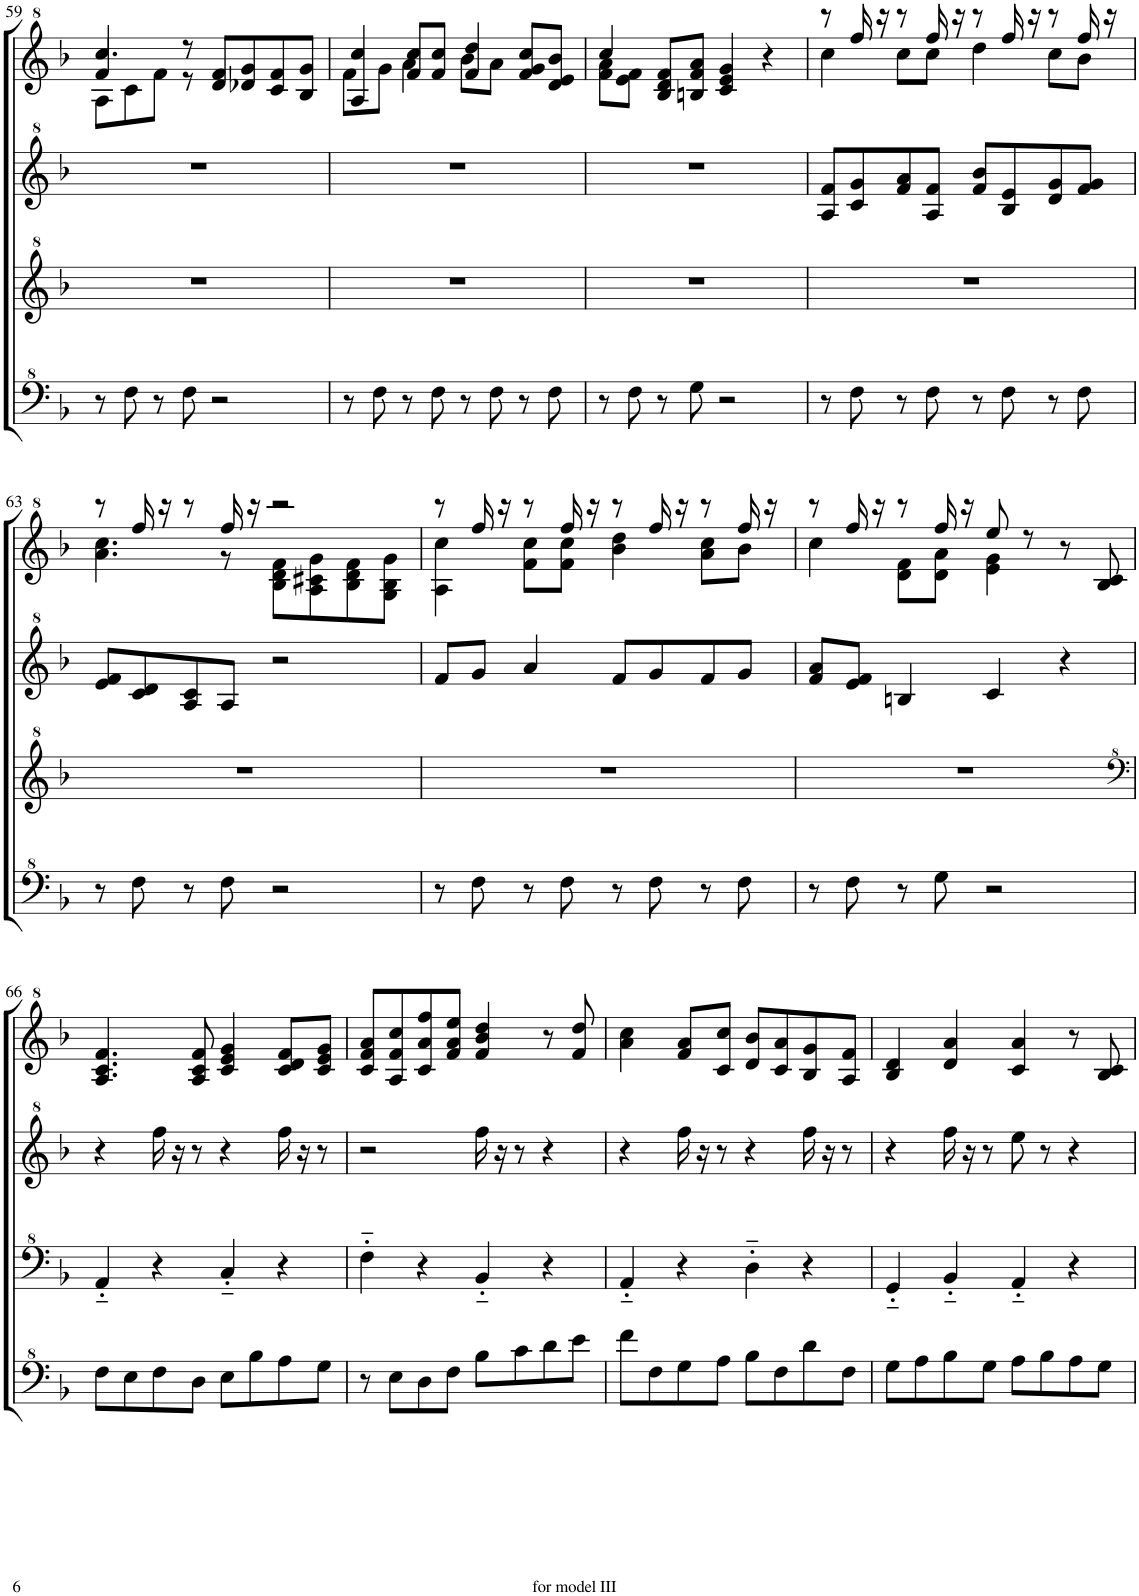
**kern	**kern	**kern	**kern
*part1	*part1	*part1	*part1
*staff4	*staff3	*staff2	*staff1
*I"Model III	*	*	*
!!LO:PB:g=z
*clefF^4	*clefG^2	*clefG^2	*clefG^2
*k[b-]	*k[b-]	*k[b-]	*k[b-]
*M4/4	*M4/4	*M4/4	*M4/4
=59	=59	=59	=59
*	*	*	*^
*	*	*	*	*^
8r	1r	1r	4.ccc/	8a\L	4ff/
8f\	.	.	.	8cc\	.
8r	.	.	.	8ff\J	2.ryy
8f\	.	.	8r	8r	.
2r	.	.	8dd/ 8ff/L	2ryy	.
.	.	.	8dd-X/ 8gg/	.	.
.	.	.	8cc/ 8ff/	.	.
.	.	.	8b-/ 8gg/J	.	.
*	*	*	*	*v	*v
=60	=60	=60	=60	=60
8r	1r	1r	4a/ 4ccc/	8ff\L
8f\	.	.	.	8gg\J
8r	.	.	8ff/ 8ccc/L	4aa\
8f\	.	.	8ff/ 8ccc/J	.
8r	.	.	4ff/ 4ddd/	8bb-\L
8f\	.	.	.	8aa\J
8r	.	.	8ff/ 8gg/ 8ccc/L	4ryy
8f\	.	.	8dd/ 8ee/ 8bb-/J	.
=61	=61	=61	=61	=61
8r	1r	1r	4ccc/	8ff\ 8aa\L
8f\	.	.	.	8ee\ 8ff\J
8r	.	.	8b-/ 8dd/ 8ff/L	2.ryy
8g\	.	.	8bn/ 8ff/ 8aa/J	.
2r	.	.	4cc/ 4ee/ 4gg/	.
.	.	.	4r	.
=62	=62	=62	=62	=62
8r	1r	8a/ 8ff/L	8r	4ccc\
8f\	.	8cc/ 8gg/	16fff/	.
.	.	.	16r	.
8r	.	8ff/ 8aa/	8r	8ccc\L
8f\	.	8a/ 8ff/J	16fff/	8ccc\J
.	.	.	16r	.
8r	.	8ff/ 8bb-/L	8r	4ddd\
8f\	.	8b-/ 8ee/	16fff/	.
.	.	.	16r	.
8r	.	8dd/ 8gg/	8r	8ccc\L
8f\	.	8ff/ 8gg/J	16fff/	8bb-\J
.	.	.	16r	.
!!LO:LB:g=z	!!
=63	=63	=63	=63	=63
8r	1r	8ee/ 8ff/L	8r	4.aa\ 4.ccc\
8f\	.	8cc/ 8dd/	16fff/	.
.	.	.	16r	.
8r	.	8a/ 8cc/	8r	.
8f\	.	8a/J	16fff/	8r
.	.	.	16r	.
2r	.	2r	2r	8b-\ 8dd\ 8ff\L
.	.	.	.	8a\ 8cc#X\ 8gg\
.	.	.	.	8b-\ 8dd\ 8ff\
.	.	.	.	8g\ 8b-\ 8gg\J
=64	=64	=64	=64	=64
8r	1r	8ff/L	8r	4a\ 4ccc\
8f\	.	8gg/J	16fff/	.
.	.	.	16r	.
8r	.	4aa/	8r	8ff\ 8ccc\L
8f\	.	.	16fff/	8ff\ 8ccc\J
.	.	.	16r	.
8r	.	8ff/L	8r	4bb-\ 4ddd\
8f\	.	8gg/	16fff/	.
.	.	.	16r	.
8r	.	8ff/	8r	8aa\ 8ccc\L
8f\	.	8gg/J	16fff/	8bb-\J
.	.	.	16r	.
=65	=65	=65	=65	=65
8r	1r	8ff/ 8aa/L	8r	4ccc\
8f\	.	8ee/ 8ff/J	16fff/	.
.	.	.	16r	.
8r	.	4bn/	8r	8dd\ 8ff\L
8g\	.	.	16fff/	8dd\ 8aa\J
.	.	.	16r	.
2r	.	4cc/	8eee/	4ee\ 4gg\
.	.	.	8r	.
.	.	4r	8r	4ryy
.	.	.	8b-/ 8cc/	.
*	*	*	*v	*v
!!LO:LB:g=z
=66	=66	=66	=66
*	*clefF^4	*	*
8f\L	4A'~/	4r	4.a/ 4.cc/ 4.ff/
8e\	.	.	.
8f\	4r	16fff\	.
.	.	16r	.
8d\J	.	8r	8a/ 8cc/ 8ff/
8e\L	4c'~/	4r	4cc/ 4ee/ 4gg/
8b-\	.	.	.
8a\	4r	16fff\	8cc/ 8dd/ 8ff/L
.	.	16r	.
8g\J	.	8r	8cc/ 8ee/ 8gg/J
=67	=67	=67	=67
8r	4f'~\	2r	8cc/ 8ff/ 8aa/L
8e\L	.	.	8a/ 8ff/ 8ccc/
8d\	4r	.	8cc/ 8aa/ 8fff/
8f\J	.	.	8ff/ 8aa/ 8eee/J
8b-\L	4B-'~/	16fff\	4ff/ 4bb-/ 4ddd/
.	.	16r	.
8cc\	.	8r	.
8dd\	4r	4r	8r
8ee\J	.	.	8ff/ 8ddd/
=68	=68	=68	=68
8ff\L	4A'~/	4r	4aa\ 4ccc\
8f\	.	.	.
8g\	4r	16fff\	8ff/ 8aa/L
.	.	16r	.
8a\J	.	8r	8cc/ 8ccc/J
8b-\L	4d'~\	4r	8dd/ 8bb-/L
8f\	.	.	8cc/ 8aa/
8dd\	4r	16fff\	8b-/ 8gg/
.	.	16r	.
8f\J	.	8r	8a/ 8ff/J
=69	=69	=69	=69
8g\L	4G'~/	4r	4b-/ 4dd/
8a\	.	.	.
8b-\	4B-'~/	16fff\	4dd/ 4aa/
.	.	16r	.
8g\J	.	8r	.
8a\L	4A'~/	8eee\	4cc/ 4aa/
8b-\	.	8r	.
8a\	4r	4r	8r
8g\J	.	.	8b-/ 8cc/
=	=	=	=
*-	*-	*-	*-
